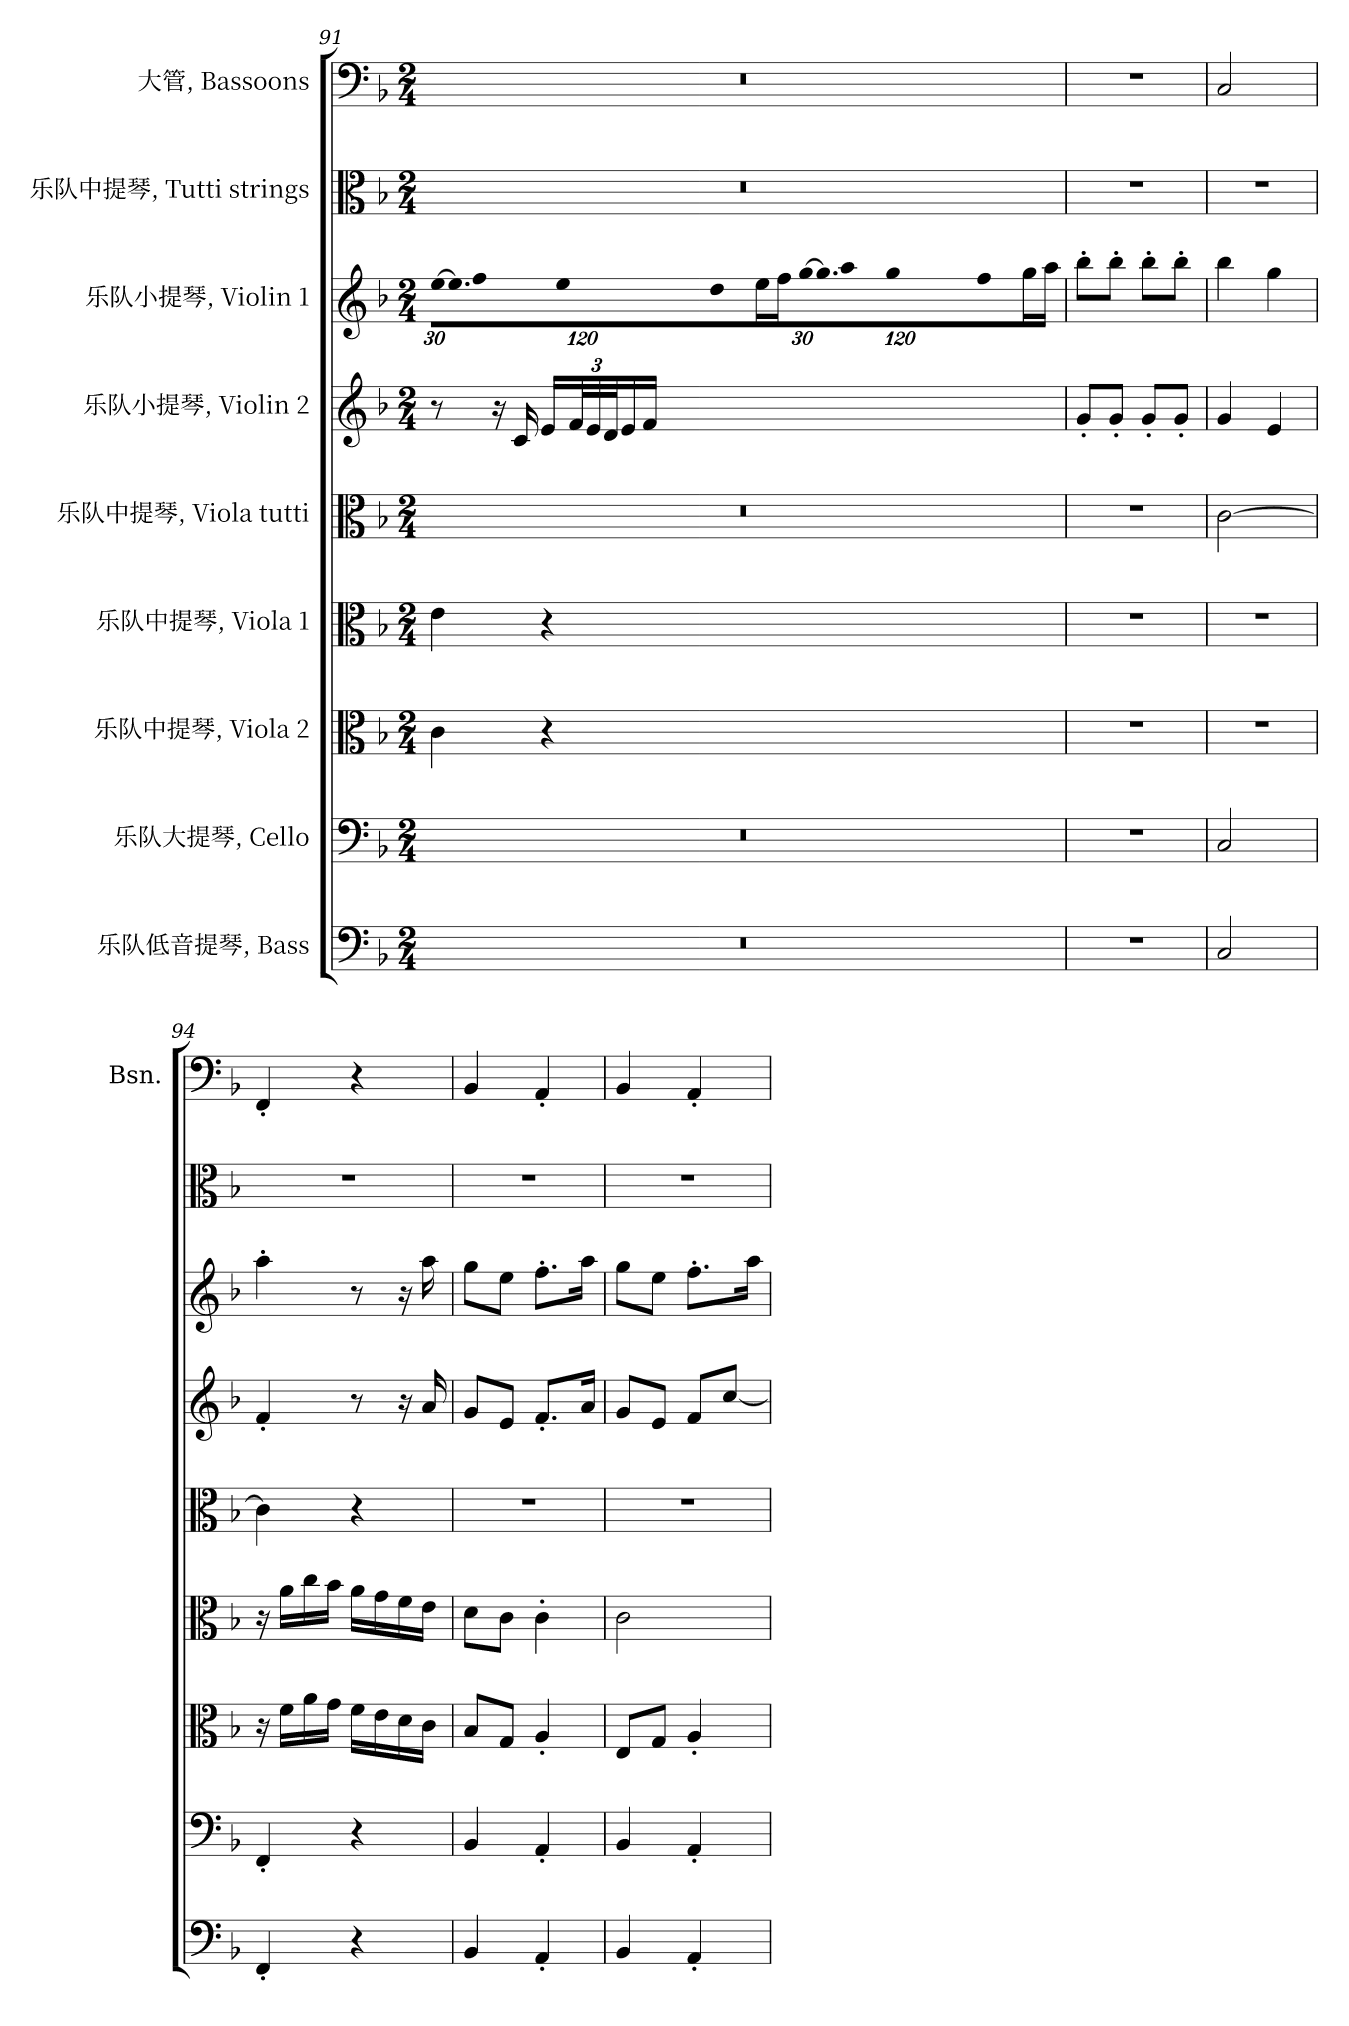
**kern	**kern	**kern	**kern	**kern	**kern	**kern	**kern	**kern
*part9	*part8	*part7	*part6	*part5	*part4	*part3	*part2	*part1
*staff9	*staff8	*staff7	*staff6	*staff5	*staff4	*staff3	*staff2	*staff1
*I"乐队低音提琴, Bass	*I"乐队大提琴, Cello	*I"乐队中提琴, Viola 2	*I"乐队中提琴, Viola 1	*I"乐队中提琴, Viola tutti	*I"乐队小提琴, Violin 2	*I"乐队小提琴, Violin 1	*I"乐队中提琴, Tutti strings	*I"大管, Bassoons
*	*	*	*	*	*	*	*	*I'Bsn.
*clefF4	*clefF4	*clefC3	*clefC3	*clefC3	*clefG2	*clefG2	*clefC3	*clefF4
*ITrd7c12	*	*	*	*	*	*	*	*
*k[b-]	*k[b-]	*k[b-]	*k[b-]	*k[b-]	*k[b-]	*k[b-]	*k[b-]	*k[b-]
*M2/4	*M2/4	*M2/4	*M2/4	*M2/4	*M2/4	*M2/4	*M2/4	*M2/4
*MM48	*MM48	*MM48	*MM48	*MM48	*MM48	*MM48	*MM48	*MM48
*	*	*	*	*	*	*Xbrackettup	*	*
=91	=91	=91	=91	=91	=91	=91	=91	=91
!	!	!	!	!	!	!LO:N:vis=256%9	!	!
2r	2r	4c\	4e\	2r	8r	[960%17ee\KLLL	2r	2r
!	!	!	!	!	!	!LO:N:vis=32.	!	!
.	.	.	.	.	.	1920%103ee\]	.	.
!	!	!	!	!	!	!LO:N:vis=256%9	!	!
.	.	.	.	.	.	960%17ff\L	.	.
!	!	!	!	!	!	!LO:N:vis=256%9	!	!
.	.	.	.	.	.	960%17ee\	.	.
.	.	.	.	.	.	1920ryy	.	.
!	!	!	!	!	!	!LO:N:vis=256%9	!	!
.	.	.	.	.	.	960%17dd\JJ	.	.
.	.	.	.	.	16r	16ee\	.	.
.	.	.	.	.	16c/	16ff\	.	.
!	!	!	!	!	!	!LO:N:vis=256%9	!	!
.	.	4r	4r	.	16e/LL	[960%17gg\KL	.	.
!	!	!	!	!	!	!LO:N:vis=32.	!	!
.	.	.	.	.	.	1920%103gg\]	.	.
*	*	*	*	*	*Xbrackettup	*	*	*
.	.	.	.	.	48f/L	.	.	.
!	!	!	!	!	!	!LO:N:vis=256%9	!	!
.	.	.	.	.	.	960%17aa\L	.	.
.	.	.	.	.	48e/	.	.	.
!	!	!	!	!	!	!LO:N:vis=256%9	!	!
.	.	.	.	.	.	960%17gg\	.	.
.	.	.	.	.	48d/J	.	.	.
.	.	.	.	.	.	1920ryy	.	.
!	!	!	!	!	!	!LO:N:vis=256%9	!	!
.	.	.	.	.	.	960%17ff\JJ	.	.
.	.	.	.	.	16e/	16gg\	.	.
.	.	.	.	.	16f/JJ	16aa\JJ	.	.
=92	=92	=92	=92	=92	=92	=92	=92	=92
2r	2r	2r	2r	2r	8g'/L	8bb-'\L	2r	2r
.	.	.	.	.	8g'/J	8bb-'\J	.	.
.	.	.	.	.	8g'/L	8bb-'\L	.	.
.	.	.	.	.	8g'/J	8bb-'\J	.	.
=93	=93	=93	=93	=93	=93	=93	=93	=93
*	*	*	*	*	*	*	*	*MM50
2CC/	2C/	2r	2r	[2c\	4g/	4bb-\	2r	2C/
.	.	.	.	.	4e/	4gg\	.	.
!!LO:PB:g=z
=94	=94	=94	=94	=94	=94	=94	=94	=94
*	*	*	*	*	*	*	*	*MM46
4FFF'/	4FF'/	16r	16r	4c\]	4f'/	4aa'\	2r	4FF'/
.	.	16f\LL	16a\LL	.	.	.	.	.
.	.	16a\	16cc\	.	.	.	.	.
.	.	16g\JJ	16b-\JJ	.	.	.	.	.
4r	4r	16f\LL	16a\LL	4r	8r	8r	.	4r
.	.	16e\	16g\	.	.	.	.	.
.	.	16d\	16f\	.	16r	16r	.	.
.	.	16c\JJ	16e\JJ	.	16a/	16aa\	.	.
=95	=95	=95	=95	=95	=95	=95	=95	=95
*	*	*	*	*	*	*	*	*MM50
4BBB-/	4BB-/	8B-/L	8d\L	2r	8g/L	8gg\L	2r	4BB-/
.	.	8G/J	8c\J	.	8e/J	8ee\J	.	.
4AAA'/	4AA'/	4A'/	4c'\	.	8.f'/L	8.ff'\L	.	4AA'/
.	.	.	.	.	16a/Jk	16aa\Jk	.	.
=96	=96	=96	=96	=96	=96	=96	=96	=96
*	*	*	*	*	*	*	*	*MM50
4BBB-/	4BB-/	8E/L	2c\	2r	8g/L	8gg\L	2r	4BB-/
.	.	8G/J	.	.	8e/J	8ee\J	.	.
4AAA'/	4AA'/	4A'/	.	.	8f/L	8.ff'\L	.	4AA'/
.	.	.	.	.	[8cc/J	.	.	.
.	.	.	.	.	.	16aa\Jk	.	.
=	=	=	=	=	=	=	=	=
*-	*-	*-	*-	*-	*-	*-	*-	*-
